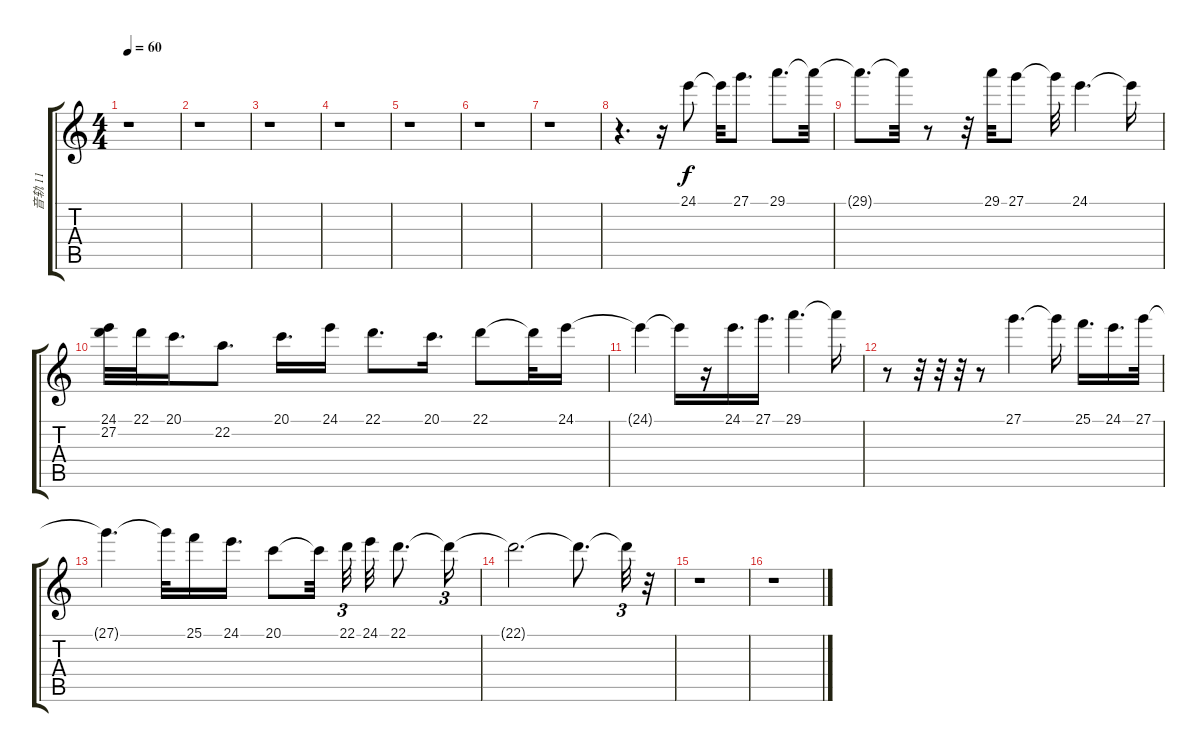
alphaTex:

\track ("音轨 11" "音轨 11") {instrument panflute}
\staff {score tabs}
\tuning (E4 B3 G3 D3 A2 E2) {hide}
\ts (4 4)
\tempo 60
\clef g2
\ks c
r.1{dy f} |
r.1 |
r.1 |
r.1 |
r.1 |
r.1 |
r.1 |
r.4{d} r.16 24.1.8 24.1{t}.32 27.1.8{d} 29.1.8{d} 29.1{t}.32 |
29.1{t}.8{d} 29.1{t}.32 r.8{balance 11} r.32 29.1.32 27.1.8 27.1{t}.32 24.1.4{d} 24.1{t}.16 |
(24.1 27.2).32{volume 12} 22.1.32 20.1.16{d volume 12} 22.2.8{d volume 12} 20.1.16{d volume 12} 24.1.16 22.1.8{d volume 12} 20.1.16{d volume 12} 22.1.8 22.1{t}.32 24.1.16{volume 12} |
24.1{t}.4 24.1{t}.16 r.16 24.1.16{d volume 13} 27.1.16{d volume 13} 29.1.4{d volume 13} 29.1{t}.16 |
r.8{volume 13} r.32 r.32 r.32 r.8 27.1.4{d} 27.1{t}.16 25.1.16{d} 24.1.16{d} 27.1.32 |
27.1{t}.4{d} 27.1{t}.32 25.1.16 24.1.16{d} 20.1.8 20.1{t}.32 22.1.32{tu (3 2)} 24.1.32 22.1.8{d} 22.1{t}.16{tu (3 2)} |
22.1{t}.2{d} 22.1{t}.8{d} 22.1{t}.32{tu (3 2)} r.32 |
r.1 |
r.1
